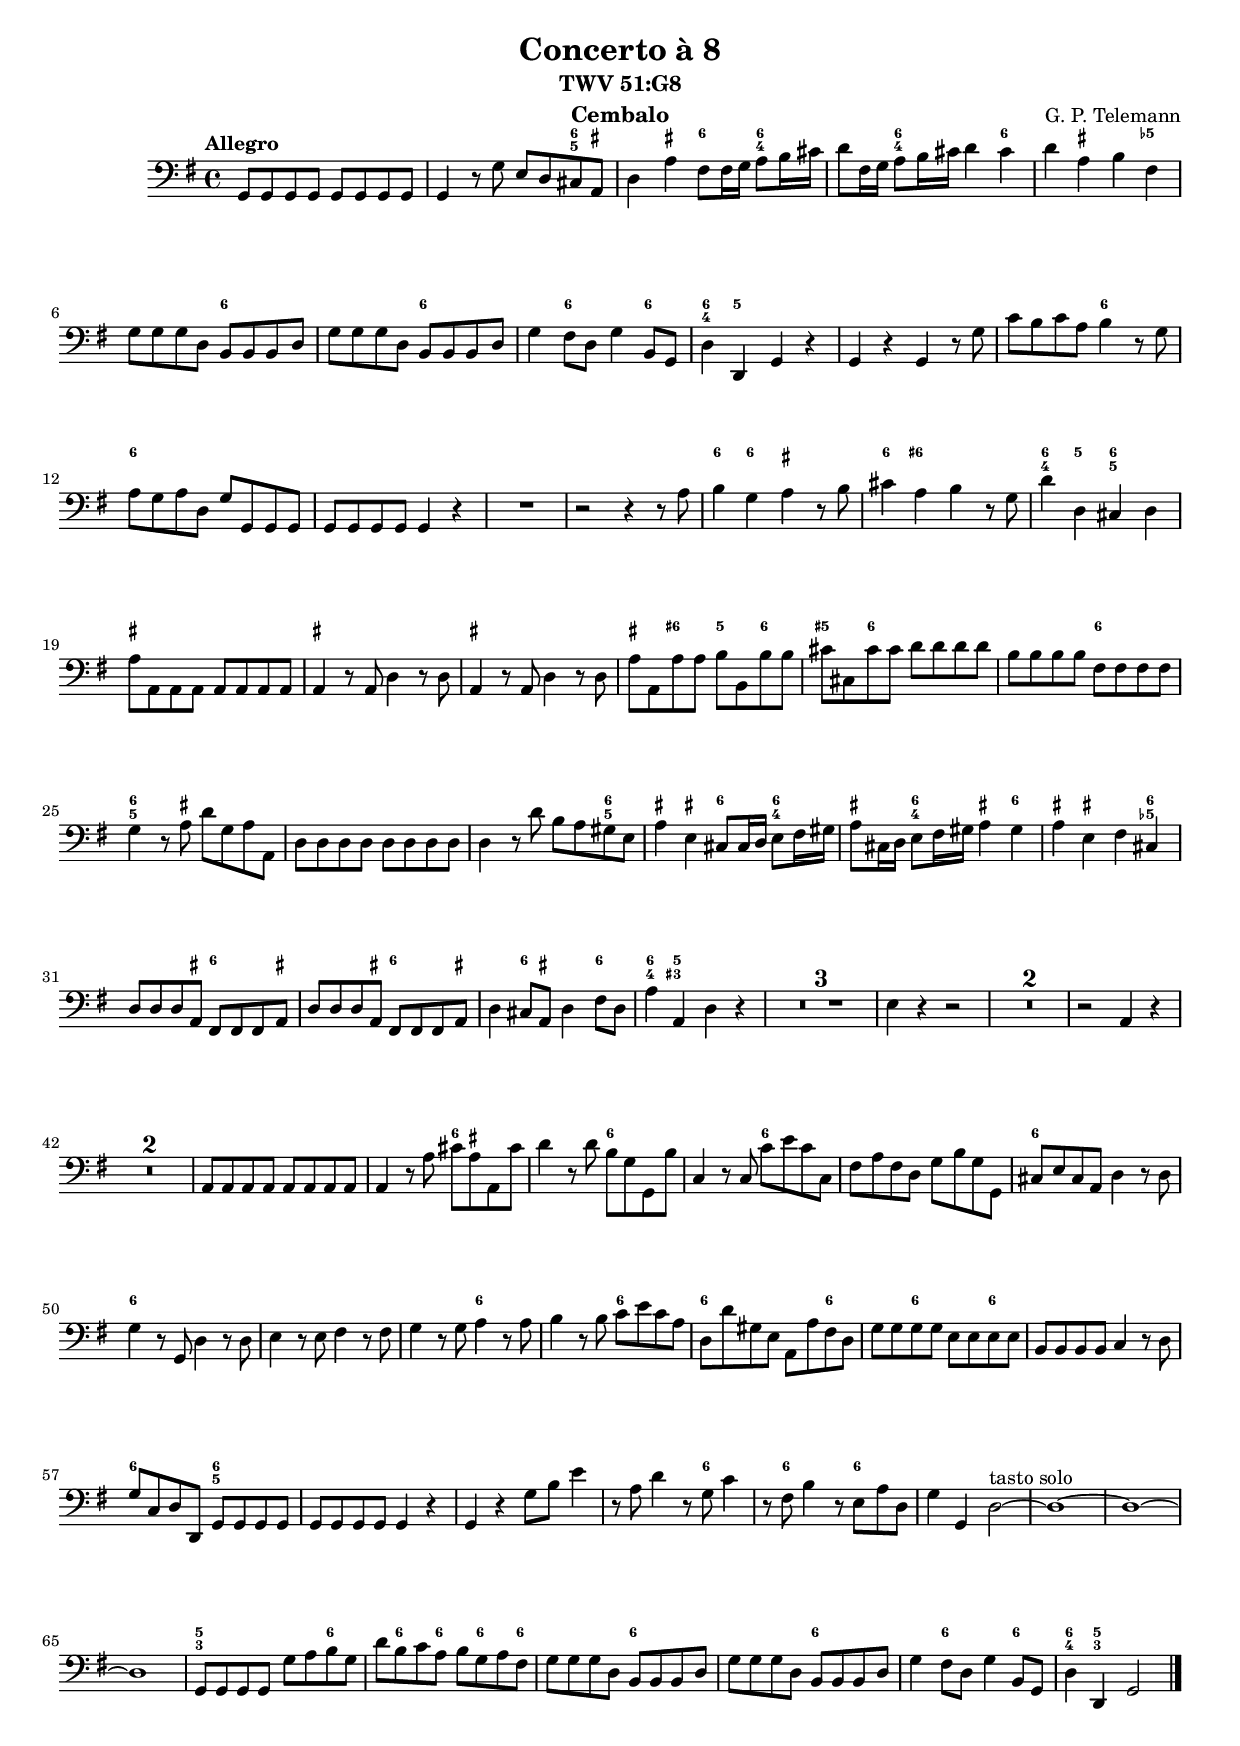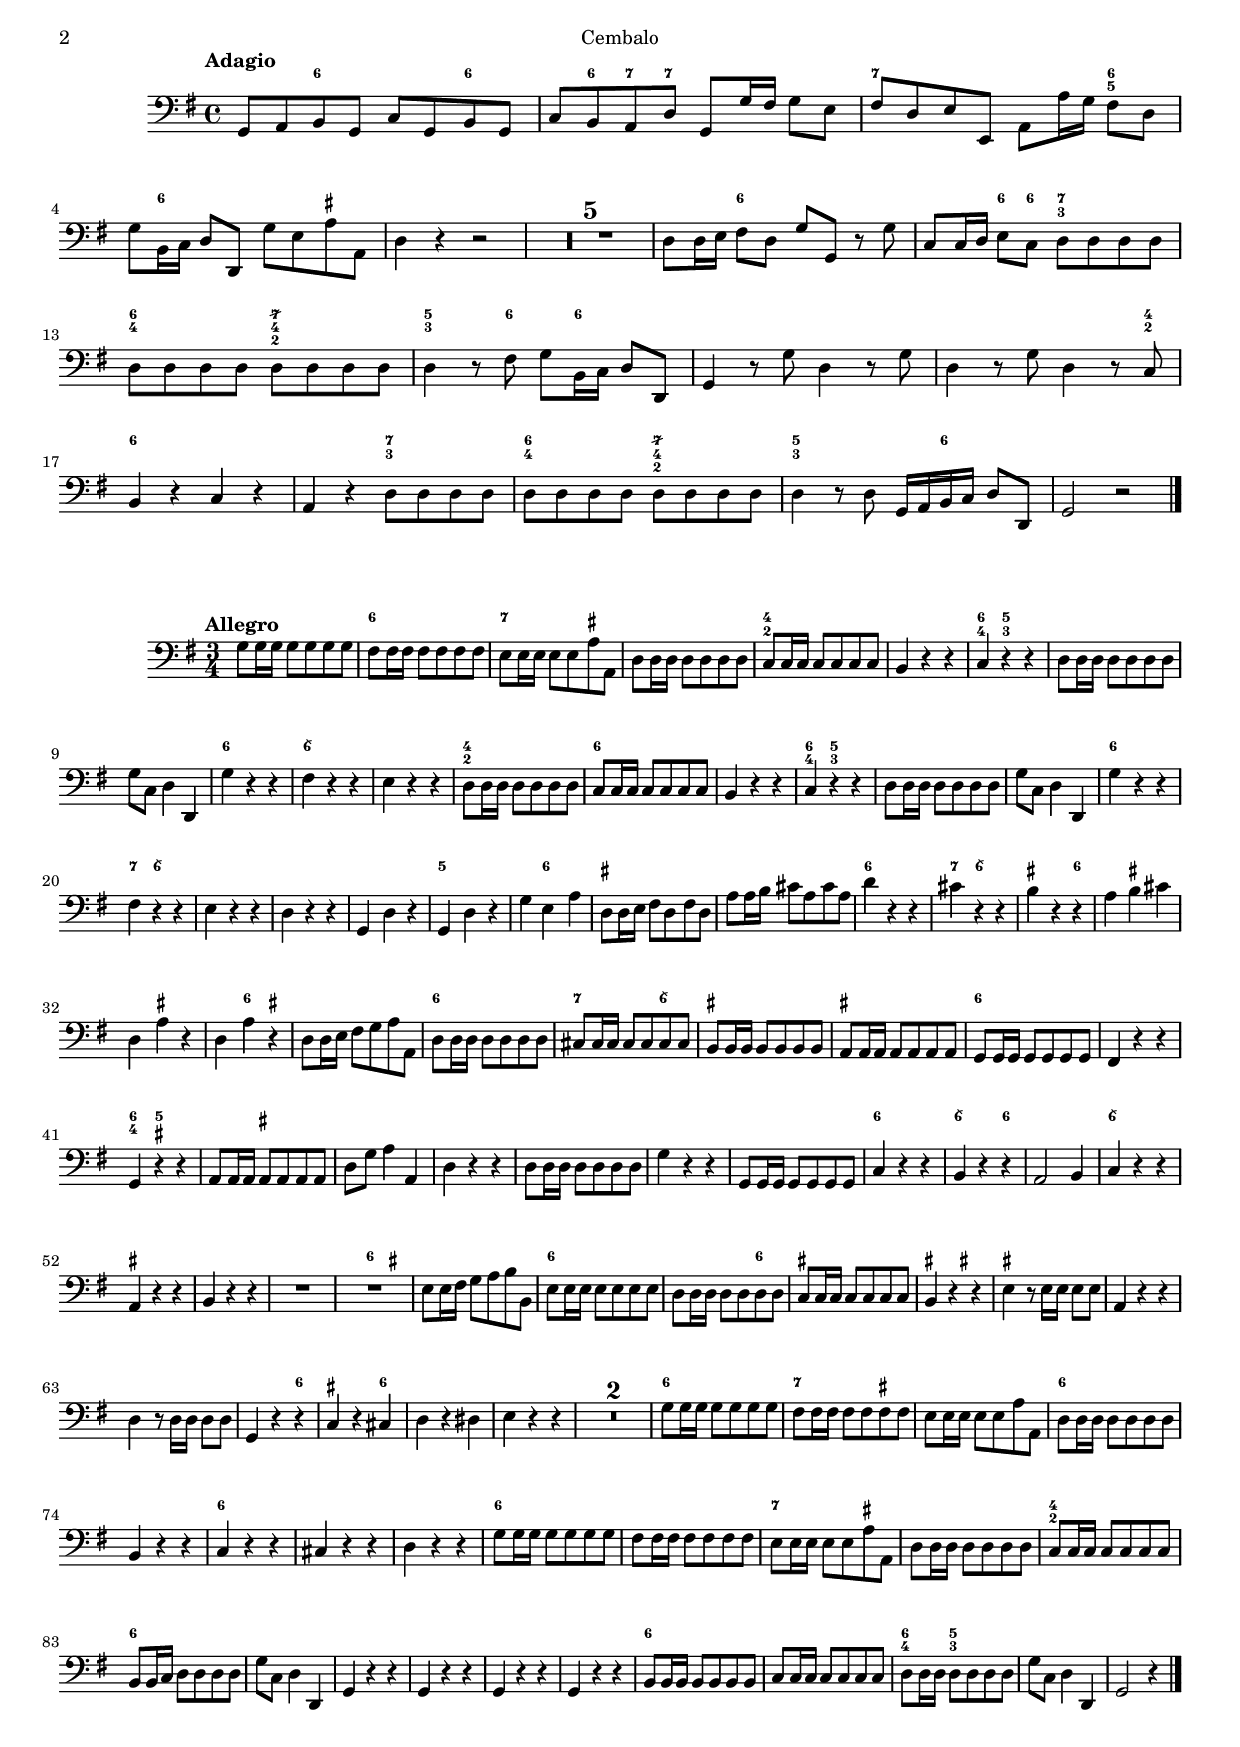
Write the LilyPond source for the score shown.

\version "2.18.2"
\include "util.ily"

mySharp = \markup \tiny { \sharp }
cembaloFirstMov = <<
\new FiguredBass {
  \figuremode {
      R1
    | <_>2. <6 5>8 < \mySharp >
    | <_>4 < \mySharp > <6> <6 4>
    | <_> <6 4> <_> <6>
    | <_> <\mySharp> <_> <5->
    | <_>2 <6>
    | <_> <6>
    | <_>4 <6> <_> <6>
    | <6 4> <5> <_>2
    | <_>1
    | <_>2 <6>
    | <6> <_>
    | R1*3
    | <6>4 <6> <\mySharp> <_>
    | <6> <6+> <_>2
    | <6 4>4 <5> <6 5> <_>
    | <\mySharp>1
    | <\mySharp>1
    | <\mySharp>1
    | <\mySharp>4 <6+> <5> <6>
    | <5+> <6> <_>2
    | <_> <6>
    | <6 5>4 <_>8 <\mySharp> <_>2 % check the first figure
    | <_>1 <_>2. <6 5>8 <_>
    | <\mySharp>4 <\mySharp> <6> <6 4>
    | <\mySharp> <6 4> <\mySharp> <6>
    | <\mySharp> <\mySharp> <_> <6 5->
    | <_>4. <\mySharp>8 <6>4. <\mySharp>8
    | <_>4. <\mySharp>8 <6>4. <\mySharp>8
    | <_>4 <6>8 <\mySharp> <_>4 <6>
    | <6 4> <5 3+> <_>2
    | R1*10
    | <_>2 <6>8 <\mySharp> <_>4
    | <_>2 <6>
    | <_> <6>
    | R1
    | <6>
    | <6>
    | R1
    | <_>2 <6>
    | <_> <6>
    | <6> <_>4 <6>
    | <_> <6> <_> <6>
    | R1
    | <6>2 <6 5>
    | R1*2
    | <_>2 <_>8 <6> <_>4
    | <_>8 <6> <_>4. <6>8 <_>4
    | R1*4
    | <5 3>2. <6>4
    | <_>8 <6> <_> <6> <_> <6> <_> <6>
    | <_>2 <6>
    | <_> <6>
    | <_>4 <6> <_> <6>
    | <6 4> <5 3>

  } }
\new Voice {
  \relative c {
  \globalFirstMov
  \clef bass
    g8 g g g g g g g
  | g4 r8 g' e d cis a
  | d4 a' fis8 fis16 g a8 b16 cis
  | d8 fis,16 g a8 b16 cis d4 cis
  | d a b fis
  | g8 g g d b b b d
  | g g g d b b b d
  | g4 fis8 d g4 b,8 g
  | d'4 d, g r

  % 10
  | g r g r8 g'
  | c b c a b4 r8 g
  | a g a d, g g, g g
  | g g g g g4 r
  | R1
  | r2 r4 r8 a'
  | b4 g a r8 b
  | cis4 a b r8 g
  | d'4 d, cis d
  | a'8 a, a a a a a a

  % 20
  | a4 r8 a d4 r8 d
  | a4 r8 a d4 r8 d
  | a' a, a' a b b, b' b
  | cis cis, cis' cis d d d d
  | b b b b fis fis fis fis
  | g4 r8 a d g, a a,
  | d d d d d d d d
  | d4 r8 d' b a gis e
  | a4 e cis8 cis16 d e8 fis16 gis
  | a8 cis,16 d e8 fis16 gis a4 gis

  % 30
  | a e fis cis
  | d8 d d a fis fis fis a
  | d d d a fis fis fis a
  | d4 cis8 a d4 fis8 d
  | a'4 a, d r
  | R1*3
  | e4 r r2
  | R1*2

  % 40
  | r2 a,4 r
  | R1*2
  | a8 a a a a a a a
  | a4 r8 a' cis a a, cis'
  | d4 r8 d8 b g g, b'
  | c,4 r8 c c' e c c,
  | fis a fis d g b g g,
  | cis e cis a d4 r8 d

  % 50
  | g4 r8 g, d'4 r8 d
  | e4 r8 e fis4 r8 fis
  | g4 r8 g a4 r8 a
  | b4 r8 b c e c a
  | d, d' gis, e a, a' fis d
  | g g g g e e e e
  | b b b b c4 r8 d
  | g c, d d, g g g g
  | g g g g g4 r
  | g r g'8 b e4

  % 60
  | r8 a, d4 r8 g, c4
  | r8 fis, b4 r8 e, a d,
  | g4 g, d'2~^"tasto solo"
  | d1~
  | d~
  | d
  | g,8 g g g g' a b g
  | d' b c a b g a fis
  | g g g d b b b d
  | g g g d b b b d

  % 70
  | g4 fis8 d g4 b,8 g
  | d'4 d, g2
  \bar "|."
  \pageTurn
} } 

>>

cembaloSecondMov = <<
\new FiguredBass { \figuremode {
      <_>4 <6> <_> <6>
    | <_>8 <6> <7> <7> <_>2
    | <7> <_>4 <6 5>
    | <_>8 <6> <_>2 <\mySharp>4
    | <_>1
    | R1*5
    | <_>4 <6> <_>2
    | <_>4 <6>8 <6> <7 3>2
    | <6 4> <7/ 4 2>
    | <5 3>4 <_>8 <6> <_> <6> <_>4
    | R1
    | <_>2.. <4 2>8
    | <6>4 <_>2.
    | <_>2 <7 3>2
    | <6 4> <7/ 4 2>
    | <5 3> <_>8 <6>
} }
\new Voice {
  \relative {
    \globalSecondMov
    \clef bass
      g,8 a b g c g b g
    | c b a d g, g'16 fis g8 e
    | fis d e e, a a'16 g fis8 d
    | g b,16 c d8 d, g'e a a,
    | d4 r r2
    | R1*5
    | d8 d16 e fis8 d g g, r g'
    | c, c16 d e8 c d d d d
    | d d d d d d d d
    | d4 r8 fis g b,16 c d8 d,
    | g4 r8 g' d4 r8 g
    | d4 r8 g d4 r8 c
    | b4 r c r
    | a r d8 d d d
    | d d d d d d d d
    | d4 r8 d g,16 a b c d8 d,
    | g2 r2
    \bar "|."
  }
}
>>

cembaloThirdMov = <<
\new FiguredBass { \figuremode {
    R2.
  | <6>2.
  | <7>2 <\mySharp>4
  | R2.
  | <4 2>2.
  | <_>2.
  | <6 4>4 <5 3>2
  | R2.*2
  | <6>2.
  | <6\\>
  | R2.
  | <4 2>
  | <6>
  | R2.
  | <6 4>4 <5 3>2
  | R2.*2
  | <6>2.
  | <7>4 <6\\>2
  | R2.*3
  | <5>2.
  | <_>4 <6>2
  | <\mySharp>2.
  | R2.
  | <6>2.
  | <7>4 <6\\>2
  | <\mySharp>4 <_> <6>
  | <_> <\mySharp> <_>
  | <_> <\mySharp> <_>
  | <_> <6> <\mySharp>
  | R2.
  | <6>2.
  | <7>2 <6\\>4
  | <\mySharp>2.
  | <\mySharp>
  | <6>
  | R2.
  | <6 4>4 <5 \mySharp>2
  | <_>4 <\mySharp>2
  | R2.*5
  | <6>2.
  | <6\\>2 <6>4
  | R2.
  | <6\\>2.
  | <\mySharp>
  | R2.*2
  | <_>4 <6> <\mySharp>
  | R2.
  | <6>2.
  | <_>2 <6>4
  | <\mySharp>2.
  | <\mySharp>4. <\mySharp>
  | <\mySharp>2.
  | R2.*2 
  | <_>2 <6>4
  | <\mySharp>2 <6>4
  | R2.*4
  | <6>2.
  | <7>2 <\mySharp>4
  | R2.
  | <6>2.
  | R2.
  | <6>
  | R2.*2
  | <6>
  | <7>2 <\mySharp>4
  | R2.
  | <4 2>2.
  | <6>
  | R2.*5
  | <6>2.
  | R2.
  | <6 4>4 <5 3>2

} }
\new Voice {
  \relative g {
    \globalThirdMov
    \clef bass
      g8 g16 g g8 g g g
    | fis fis16 fis fis8 fis fis fis
    | e e16 e e8 e a a,
    | d d16 d d8 d d d
    | c c16 c c8 c c c
    | b4 r r
    | c r r
    | d8 d16 d d8 d d d
    | g c, d4 d,
    | g' r r
    | fis r r
    | e r r
    | d8 d16 d d8 d d d
    | c c16 c c8 c c c
    | b4 r r
    | c r r
    | d8 d16 d d8 d d d
    | g c, d4 d,
    | g' r r
    | fis r r
    | e r r
    | d r r
    | g, d' r
    | g, d' r
    | g e a
    | d,8 d16 e fis8 d fis d
    | a' a16 b cis8 a cis a
    | d4 r r
    | cis r r
    | b r r
    | a b cis
    | d, a' r
    | d, a' r
    | d,8 d16 e fis8 g a a,
    | d8 d16 d d8 d d d
    | cis8 cis16 cis cis8 cis cis cis
    | b8 b16 b b8 b b b
    | a8 a16 a a8 a a a
    | g8 g16 g g8 g g g
    | fis4 r r
    | g r r
    | a8 a16 a a8 a a a
    | d g a4 a,
    | d r r
    | d8 d16 d d8 d d d
    | g4 r r
    | g,8 g16 g g8 g g g
    | c4 r r
    | b r r
    | a2 b4
    | c r r
    | a r r
    | b r r
    | R2.*2
    | e8 e16 fis g8 a b b,
    | e8 e16 e e8 e e e
    | d8 d16 d d8 d d d
    | c8 c16 c c8 c c c
    | b4 r r
    | e r8 e16 e e8 e
    | a,4 r r
    | d r8 d16 d d8 d
    | g,4 r r
    | c r cis
    | d r dis
    | e r r
    | R2.*2
    | g8 g16 g g8 g g g
    | fis fis16 fis fis8 fis fis fis
    | e e16 e e8 e a a,
    | d d16 d d8 d d d
    | b4 r r
    | c r r
    | cis r r
    | d r r
    | g8 g16 g g8 g g g
    | fis fis16 fis fis8 fis fis fis
    | e e16 e e8 e a a,
    | d d16 d d8 d d d
    | c c16 c c8 c c c
    | b8 b16 c d8 d d d
    | g c, d4 d,
    | g r r
    | g r r
    | g r r
    | g r r
    | b8 b16 b b8 b b b
    | c8 c16 c c8 c c c
    | d d16 d d8 d d d
    | g c, d4 d,
    | g2 r4
    \bar "|."
  }
}
>>


\header { instrument = "Cembalo" }

\paper {
  page-count = #2
}

\score {
  \cembaloFirstMov
}

\score { \cembaloSecondMov }

\score { \cembaloThirdMov }
